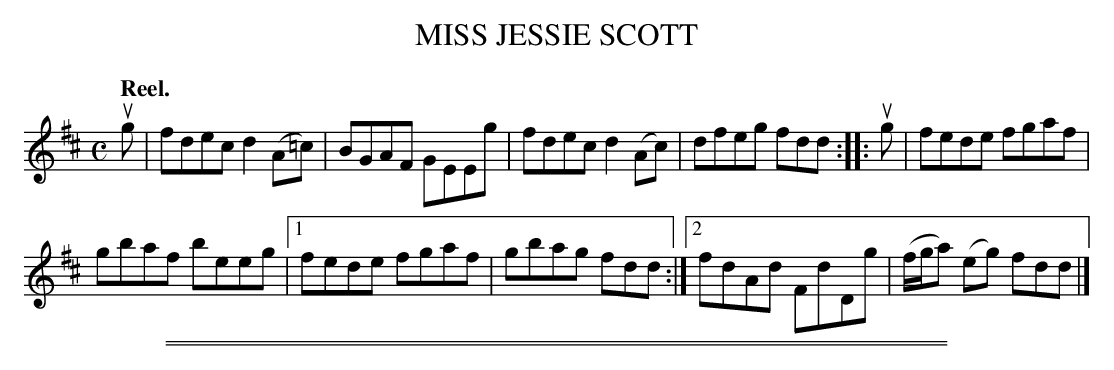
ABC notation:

X:1
T: MISS JESSIE SCOTT
Q: "Reel."
M: C
L: 1/8
K: D
ug |\
fdec d2(A=c) | BGAF GEEg |\
fdec d2(Ac) | dfeg fdd ::\
ug |\
fede fgaf |
gbaf beeg |\
[1 fede fgaf | gbag fdd :|\
[2 fdAd FdDg | (f/g/a) (eg) fdd |]
